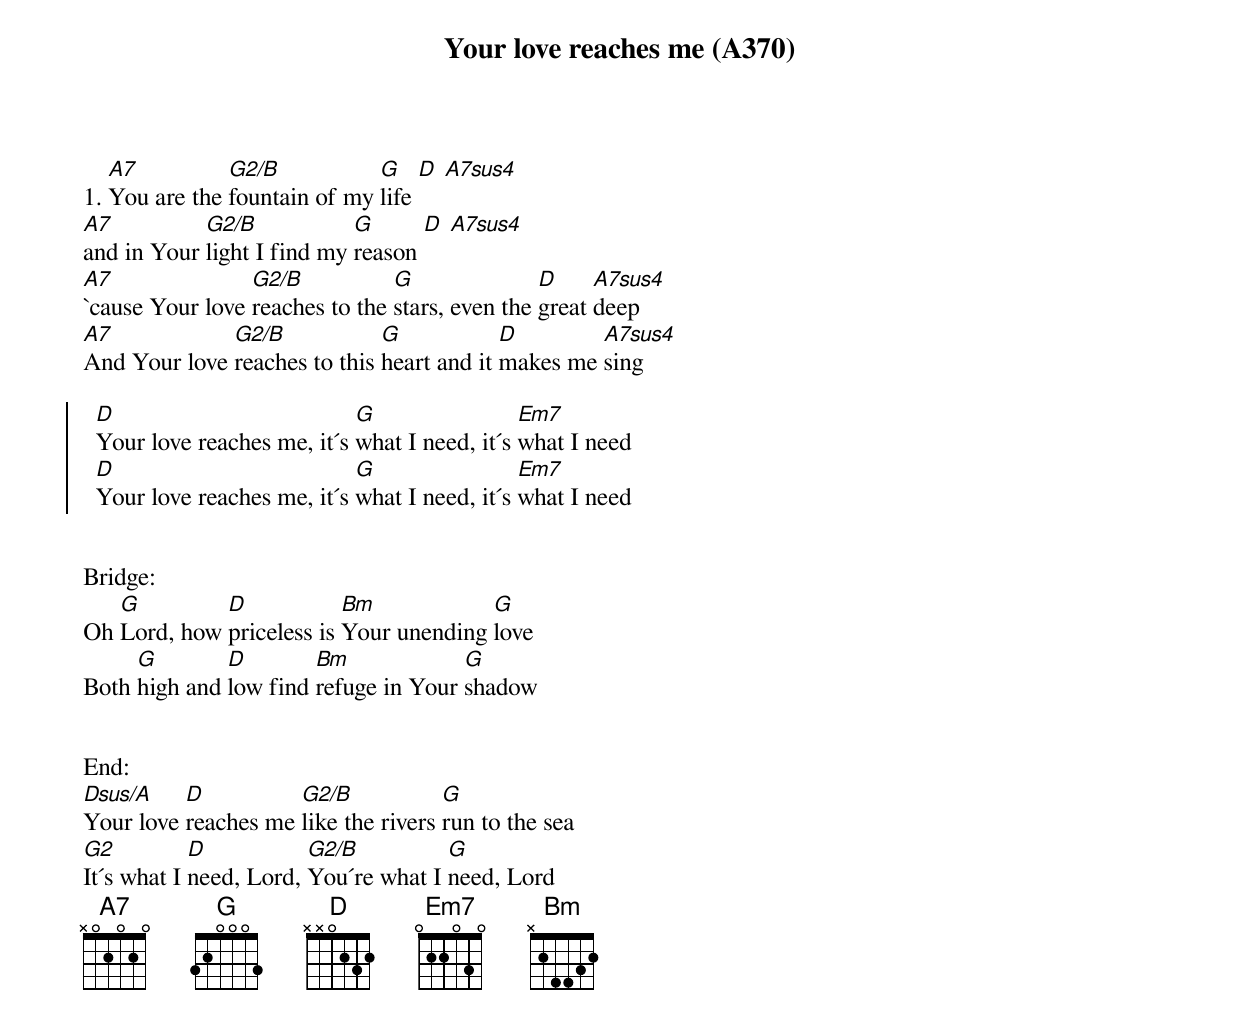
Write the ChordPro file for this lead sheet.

{title: Your love reaches me (A370)}
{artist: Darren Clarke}

1. [A7]You are the [G2/B]fountain of my [G]life [D] [A7sus4]
[A7]and in Your [G2/B]light I find my [G]reason [D] [A7sus4]
[A7]`cause Your love [G2/B]reaches to the [G]stars, even the [D]great [A7sus4]deep
[A7]And Your love [G2/B]reaches to this [G]heart and it [D]makes me [A7sus4]sing

{soc}
  [D]Your love reaches me, it´s [G]what I need, it´s [Em7]what I need
  [D]Your love reaches me, it´s [G]what I need, it´s [Em7]what I need
 {eoc}


Bridge:
Oh [G]Lord, how [D]priceless is [Bm]Your unending [G]love
Both [G]high and [D]low find [Bm]refuge in Your [G]shadow


End:
[Dsus/A]Your love [D]reaches me [G2/B]like the rivers [G]run to the sea
[G2]It´s what I [D]need, Lord, [G2/B]You´re what I [G]need, Lord
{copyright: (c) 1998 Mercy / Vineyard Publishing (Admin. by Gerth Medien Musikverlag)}
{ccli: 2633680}
